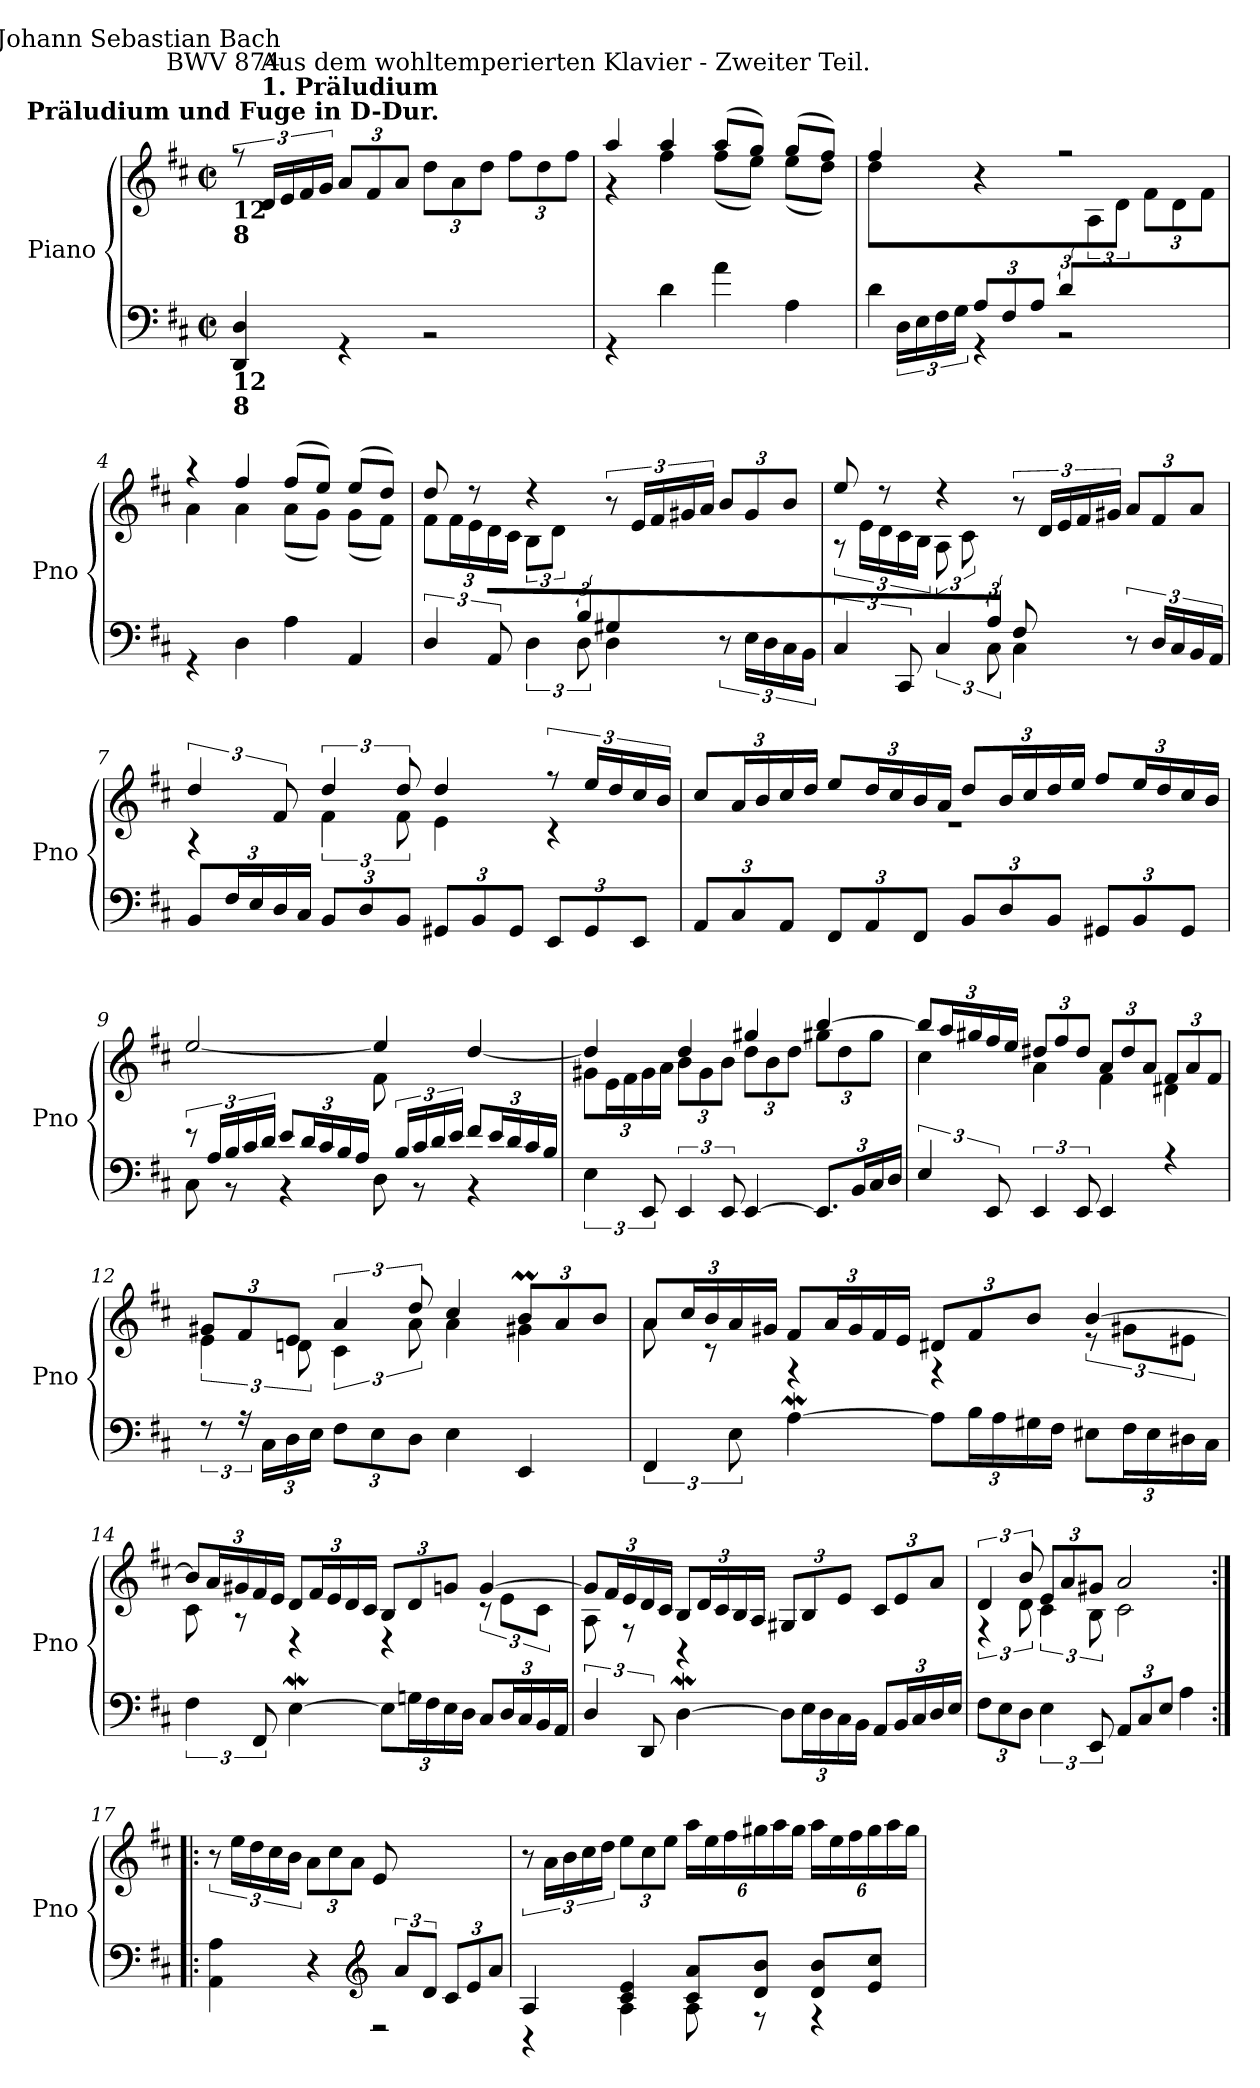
**kern	**kern
*part1	*part1
*staff2	*staff1
*I"Piano	*
*I'Pno	*
*clefF4	*clefG2
*k[f#c#]	*k[f#c#]
*D:	*D:
*M2/2	*M2/2
*met(c|)	*met(c|)
=1	=1
*^	*^
!	!	!LO:TX:b:B:t=12	!
!	!	!LO:TX:b:B:t=8	!
!	!	!LO:TX:a:B:cj:t=Präludium und Fuge in D-Dur.	!
!LO:TX:b:B:t=12	!	!	!
!LO:TX:b:B:t=8	!	!	!
1ryy	4DD/ 4D/	12r	1ryy
!	!	!LO:TX:a:B:t=1. Präludium	!
.	.	24dLL	.
!	!	!LO:TX:a:rj:t=Johann Sebastian Bach\nBWV 874	!
.	.	24e	.
.	.	24f#	.
.	.	24gJJ	.
.	4r	12a/L	.
.	.	12f#/	.
.	.	12a/J	.
.	2r	12dd\L	.
.	.	12a\	.
.	.	12dd\J	.
.	.	12ff#\L	.
.	.	12dd\	.
!	!	!LO:TX:a:cj:t=Aus dem wohltemperierten Klavier - Zweiter Teil.	!
.	.	12ff#\J	.
=2	=2	=2	=2
1ryy	4r	4aa/	4r
.	4d\	4aa/	4ff#\
.	4a\	(>8aa/L	(<8ff#\L
.	.	8gg/J)	8ee\J)
.	4A\	(>8gg/L	(<8ee\L
.	.	8ff#/J)	8dd\J)
=3	=3	=3	=3
*	*^	*	*
2ryy	12ryy	4d\	4ff#/	8dd\
.	24DLL	.	.	.
.	24E	.	.	4.ryy
.	24F#	.	.	.
.	24GJJ	.	.	.
.	12A/L	4r	4r	.
.	12F#/	.	.	.
.	12A/J	.	.	.
12dL	12ryy	2r	2r	12ryy
12%5ryy	6ryy	.	.	12A\
.	.	.	.	12d\J
.	4ryy	.	.	12f#\L
.	.	.	.	12d\
.	.	.	.	12f#\J
*	*v	*v	*	*
!!LO:LB:g=z	!!
=4	=4	=4	=4
1ryy	4r	4r	4a\
.	4D\	4ff#/	4a\
.	4A\	(>8ff#/L	(<8a\L
.	.	8ee/J)	8g\J)
.	4AA/	(>8ee/L	(<8g\L
.	.	8dd/J)	8f#\J)
=5	=5	=5	=5
4ryy	6D/	8dd/	12f#\L
.	.	.	24f#\L
.	.	8r	24e\
.	12AA/	.	24d\
.	.	.	24c#\JJ
6ryy	6D\	4r	12B\L
.	.	.	12d\J
12B/	12D\	.	12ryy
8G#X/	4D\	12r	2ryy
.	.	24e/LL	.
4.ryy	.	24f#/	.
.	.	24g#X/	.
.	.	24a/JJ	.
.	12r	12bL	.
.	24E\LL	12g#/	.
.	24D\	.	.
.	24C#\	12b/J	.
.	24BB\JJ	.	.
=6	=6	=6	=6
4ryy	6C#/	8ee/	12r
.	.	.	24e\LL
.	.	8r	24d\
.	12CC#/	.	24c#\
.	.	.	24B\JJ
6ryy	6C#/	4r	12A\L
.	.	.	12c#\
12A/J	12C#\	.	12ryy
8F#/	4C#\	12r	2ryy
.	.	24dLL	.
4.ryy	.	24e/	.
.	.	24f#/	.
.	.	24g#X/JJ	.
.	12r	12a/L	.
.	24D/LL	12f#/	.
.	24C#/	.	.
.	24BB/	12a/J	.
.	24AA/JJ	.	.
!!LO:LB:g=z	!!
=7	=7	=7	=7
1ryy	12BB/L	6dd/	4r
.	24F#/L	.	.
.	24E/	.	.
.	24D/	12f#/	.
.	24C#/JJ	.	.
.	12BB/L	6dd/	6f#\
.	12D/	.	.
.	12BB/J	12dd/	12f#\
.	12GG#X/L	4dd/	4e\
.	12BB/	.	.
.	12GG#/J	.	.
.	12EE/L	12r	4r
.	12GG#/	24ee/LL	.
.	.	24dd/	.
.	12EE/J	24cc#/	.
.	.	24b/JJ	.
=8	=8	=8	=8
1ryy	12AA/L	12cc#/L	1r
.	12C#/	24a/L	.
.	.	24b/	.
.	12AA/J	24cc#/	.
.	.	24dd/JJ	.
.	12FF#/L	12ee/L	.
.	12AA/	24dd/L	.
.	.	24cc#/	.
.	12FF#/J	24b/	.
.	.	24a/JJ	.
.	12BB/L	12ddL	.
.	12D/	24b/L	.
.	.	24cc#/	.
.	12BB/J	24dd/	.
.	.	24ee/JJ	.
.	12GG#X/L	12ff#L	.
.	12BB/	24ee/L	.
.	.	24dd/	.
.	12GG#/J	24cc#/	.
.	.	24b/JJ	.
!!LO:LB:g=z	!!
=9	=9	=9	=9
12r	8C#\	[2ee/	2ryy
24ALL	.	.	.
24B	8r	.	.
24c#	.	.	.
24dJJ	.	.	.
12eL	4r	.	.
24dL	.	.	.
24c#	.	.	.
24B	.	.	.
24AJJ	.	.	.
12ryy	8D\	4ee/]	8f#\
24BLL	.	.	.
24c#	8r	.	4.ryy
24d	.	.	.
24eJJ	.	.	.
12f#/L	4r	[4dd/	.
24e/L	.	.	.
24d/	.	.	.
24c#/	.	.	.
24B/JJ	.	.	.
=10	=10	=10	=10
6E\	1ryy	4dd/]	12g#X\L
.	.	.	24e\L
.	.	.	24f#\
12EE/	.	.	24g#\
.	.	.	24a\JJ
6EE/	.	4dd/	12b\L
.	.	.	12g#\
12EE/	.	.	12b\J
[4EE/	.	4gg#X/	12dd\L
.	.	.	12b\
.	.	.	12dd\J
12.EEL]	.	[4bb/	12gg#X\L
.	.	.	12dd\
24BB/L	.	.	.
24C#/	.	.	12gg#\J
24D/JJ	.	.	.
!!LO:LB:g=z	!!
=11	=11	=11	=11
6E/	1ryy	12bb/L]	4cc#\
.	.	24aa/L	.
.	.	24gg#X/	.
12EE/	.	24ff#/	.
.	.	24ee/JJ	.
6EE/	.	12dd#X/L	4a\
.	.	12ff#/	.
12EE/	.	12dd#/J	.
4EE/	.	12a/L	4f#\
.	.	12dd#/	.
.	.	12a/J	.
4r	.	12f#/L	4d#X\
.	.	12a/	.
.	.	12f#/J	.
=12	=12	=12	=12
12r	1ryy	12g#XL	6e\
24r	.	12f#	.
24C#\LL	.	.	.
24D\	.	12eJ	12dn\
24E\JJ	.	.	.
12F#\L	.	6a/	6c#\
12E\	.	.	.
12D\J	.	12dd/	12a\
4E\	.	4cc#/	4a\
4EE/	.	12bML	4g#X
.	.	12a	.
.	.	12bJ	.
=13	=13	=13	=13
6FF#/	1ryy	12a/L	8a\
.	.	24cc#/L	.
.	.	24b/	8r
12E\	.	24a/	.
.	.	24g#X/JJ	.
[4AW\	.	12f#/L	4r
.	.	24a/L	.
.	.	24g#/	.
.	.	24f#/	.
.	.	24e/JJ	.
12A\L]	.	12d#X/L	4r
24B\L	.	12f#/	.
24A\	.	.	.
24G#X\	.	12b/J	.
24F#\JJ	.	.	.
12E#X\L	.	[4b/	12r
24F#\L	.	.	12g#XL
24E#\	.	.	.
24D#X\	.	.	12e#X\J
24C#\JJ	.	.	.
!!LO:LB:g=z	!!
=14	=14	=14	=14
6F#\	1ryy	12b/L]	8c#\
.	.	24a/L	.
.	.	24g#X/	8r
12FF#/	.	24f#/	.
.	.	24e/JJ	.
[4EW\	.	12d/L	4r
.	.	24f#/L	.
.	.	24e/	.
.	.	24d/	.
.	.	24c#/JJ	.
12E\L]	.	12B/L	4r
24Gn\L	.	12d/	.
24F#\	.	.	.
24E\	.	12gn/J	.
24D\JJ	.	.	.
12C#L	.	[4g/	12r
24D/L	.	.	12eL
24C#/	.	.	.
24BB/	.	.	12c#J
24AA/JJ	.	.	.
=15	=15	=15	=15
6D/	1ryy	12gL]	8A\
.	.	24f#L	.
.	.	24e	8r
12DD/	.	24d	.
.	.	24c#JJ	.
[4Dw\	.	12B/L	4r
.	.	24d/L	.
.	.	24c#/	.
.	.	24B/	.
.	.	24A/JJ	.
12D\L]	.	12G#XL	2ryy
24E\L	.	12B	.
24D\	.	.	.
24C#\	.	12eJ	.
24BB\JJ	.	.	.
12AA/L	.	12c#/L	.
24BB/L	.	12e/	.
24C#/	.	.	.
24D/	.	12a/J	.
24E/JJ	.	.	.
=16	=16	=16	=16
12F#\L	1ryy	6d/	6r
12E\	.	.	.
12D\J	.	12b/	12d\
6E\	.	12e/L	6c#\
.	.	12a/	.
12EE/	.	12g#X/J	12B\
12AA/L	.	2a/	2c#\
12C#/	.	.	.
12E/J	.	.	.
4A\	.	.	.
*	*	*v	*v
!!LO:LB:g=z
=17:|!|:	=17:|!|:	=17:|!|:
2ryy	4AA\ 4A\	12r
.	.	24eeLL
.	.	24dd
.	.	24cc#
.	.	24bJJ
.	4r	12aL
.	.	12cc#
.	.	12aJ
*clefG2	*	*
12ryy	2r	8e
12a/L	.	.
.	.	4.ryy
12d/J	.	.
12c#L	.	.
12e/	.	.
12a/J	.	.
=18	=18	=18
4A/	4r	12r
.	.	24aLL
.	.	24b
.	.	24cc#
.	.	24ddJJ
4c#/ 4e/	4A\	12eeL
.	.	12cc#
.	.	12eeJ
8c#/ 8a/L	8A\	24aa\LL
.	.	24ee\
.	.	24ff#\
8d/ 8b/J	8r	24gg#X\
.	.	24aa\
.	.	24gg#\JJ
8d 8bL	4r	24aa\LL
.	.	24ee\
.	.	24ff#\
8e/ 8cc#/J	.	24gg#\
.	.	24aa\
.	.	24gg#\JJ
*v	*v	*
=	=
*-	*-
